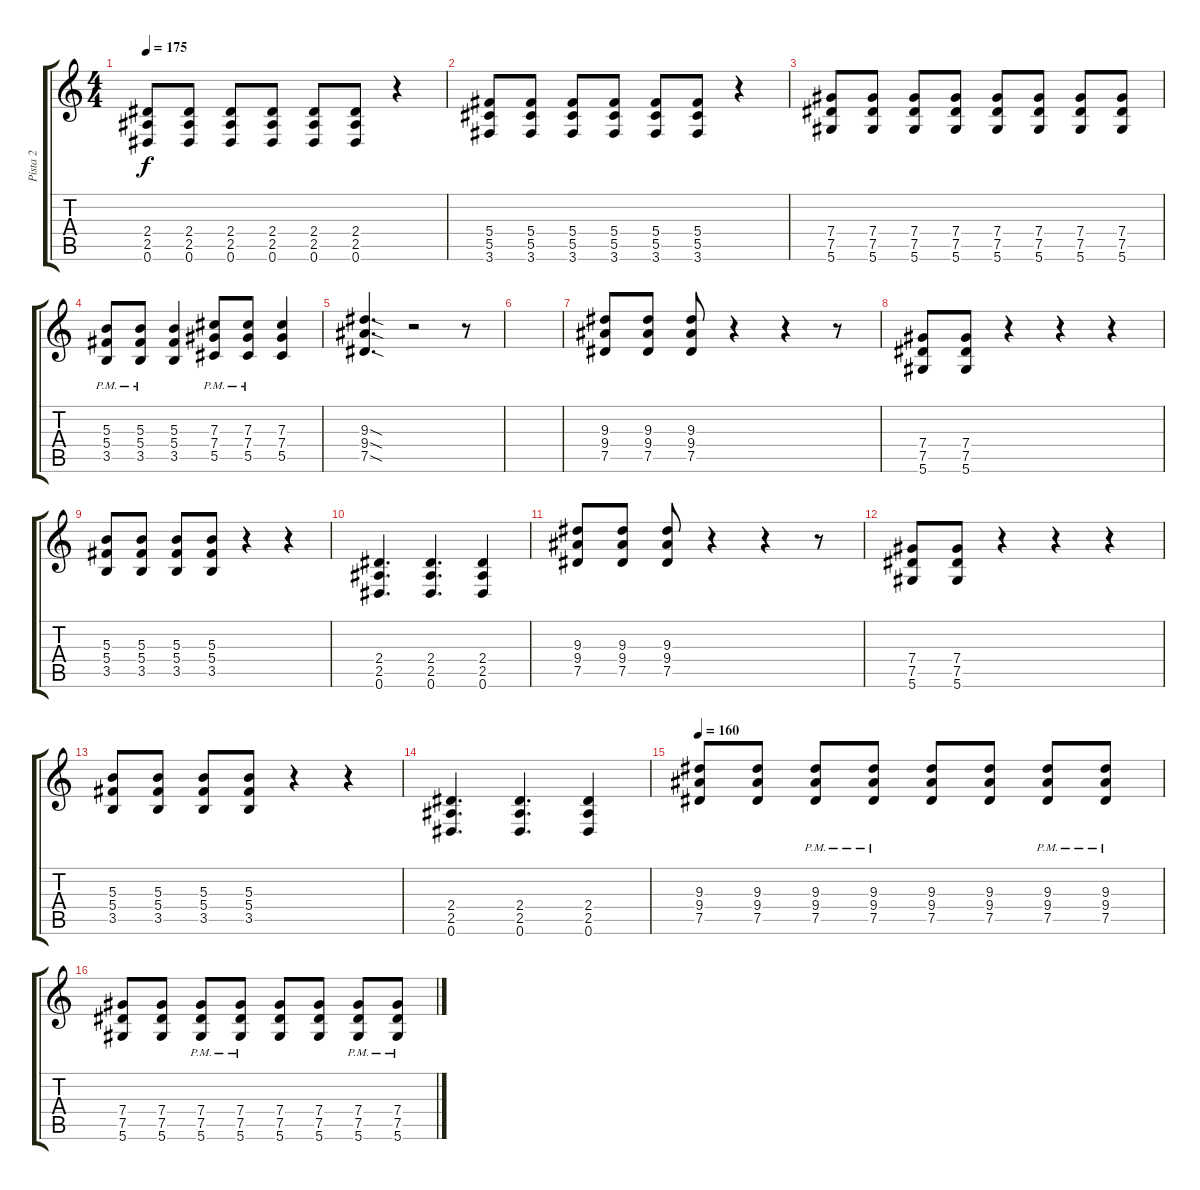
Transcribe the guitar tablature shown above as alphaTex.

\track ("Pista 2" "Pista 2") {instrument distortionguitar}
\staff {score tabs}
\tuning (Eb4 Bb3 Gb3 Db3 Ab2 Eb2) {hide}
\ts (4 4)
\tempo 175
\clef g2
\ks c
(2.4 2.5 0.6).8{dy f} (2.4 2.5 0.6).8 (2.4 2.5 0.6).8 (2.4 2.5 0.6).8 (2.4 2.5 0.6).8 (2.4 2.5 0.6).8 r.4 |
(5.4 5.5 3.6).8 (5.4 5.5 3.6).8 (5.4 5.5 3.6).8 (5.4 5.5 3.6).8 (5.4 5.5 3.6).8 (5.4 5.5 3.6).8 r.4 |
(7.4 7.5 5.6).8 (7.4 7.5 5.6).8 (7.4 7.5 5.6).8 (7.4 7.5 5.6).8 (7.4 7.5 5.6).8 (7.4 7.5 5.6).8 (7.4 7.5 5.6).8 (7.4 7.5 5.6).8 |
(5.3{pm} 5.4{pm} 3.5{pm}).8 (5.3{pm} 5.4{pm} 3.5{pm}).8 (5.3 5.4 3.5).4 (7.3{pm} 7.4{pm} 5.5{pm}).8 (7.3{pm} 7.4{pm} 5.5{pm}).8 (7.3 7.4 5.5).4 |
(9.3{sod} 9.4{sod} 7.5{sod}).4{d} r.2 r.8 |
|
(9.3 9.4 7.5).8 (9.3 9.4 7.5).8 (9.3 9.4 7.5).8 r.4 r.4 r.8 |
(7.4 7.5 5.6).8 (7.4 7.5 5.6).8 r.4 r.4 r.4 |
(5.3 5.4 3.5).8 (5.3 5.4 3.5).8 (5.3 5.4 3.5).8 (5.3 5.4 3.5).8 r.4 r.4 |
(2.4 2.5 0.6).4{d} (2.4 2.5 0.6).4{d} (2.4 2.5 0.6).4 |
(9.3 9.4 7.5).8 (9.3 9.4 7.5).8 (9.3 9.4 7.5).8 r.4 r.4 r.8 |
(7.4 7.5 5.6).8 (7.4 7.5 5.6).8 r.4 r.4 r.4 |
(5.3 5.4 3.5).8 (5.3 5.4 3.5).8 (5.3 5.4 3.5).8 (5.3 5.4 3.5).8 r.4 r.4 |
(2.4 2.5 0.6).4{d} (2.4 2.5 0.6).4{d} (2.4 2.5 0.6).4 |
\tempo 160
(9.3 9.4 7.5).8 (9.3 9.4 7.5).8 (9.3{pm} 9.4{pm} 7.5{pm}).8 (9.3{pm} 9.4{pm} 7.5{pm}).8 (9.3 9.4 7.5).8 (9.3 9.4 7.5).8 (9.3{pm} 9.4{pm} 7.5{pm}).8 (9.3{pm} 9.4{pm} 7.5{pm}).8 |
(7.4 7.5 5.6).8 (7.4 7.5 5.6).8 (7.4{pm} 7.5{pm} 5.6{pm}).8 (7.4{pm} 7.5{pm} 5.6{pm}).8 (7.4 7.5 5.6).8 (7.4 7.5 5.6).8 (7.4{pm} 7.5{pm} 5.6{pm}).8 (7.4{pm} 7.5{pm} 5.6{pm}).8
